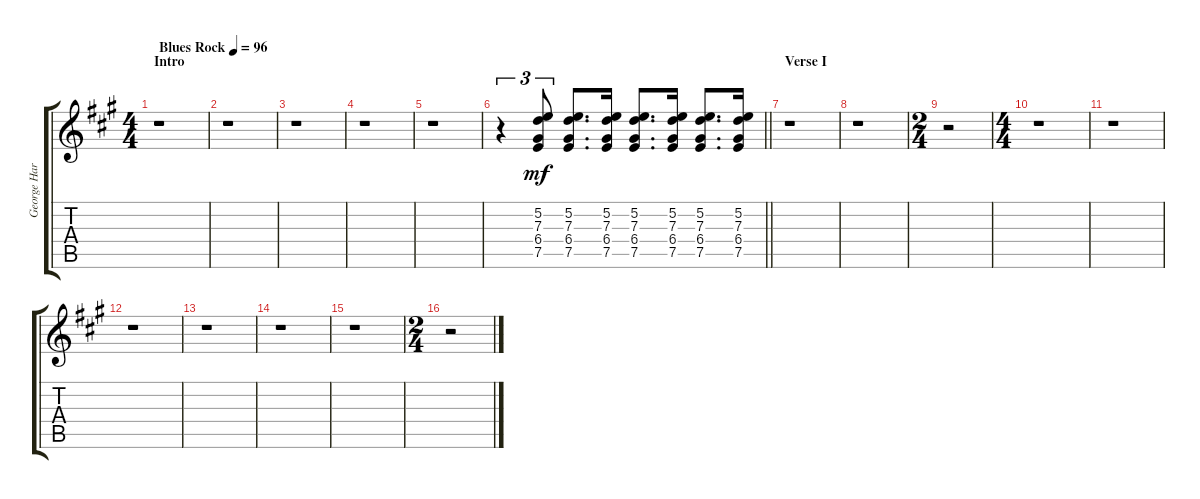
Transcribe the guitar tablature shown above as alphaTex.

\track ("George Harrison - Additonal Guitar" "George Har") {instrument overdrivenguitar}
\staff {score tabs}
\tuning (E4 B3 G3 D3 A2 E2) {hide}
\ts (4 4)
\section ("" "Intro")
\tempo (96 "Blues Rock")
\clef g2
\ks a
r.1{dy mf instrument overdrivenguitar} |
r.1 |
r.1 |
r.1 |
r.1 |
\barLineRight lightlight
r.4{tu (3 2)} (5.2 7.3 6.4 7.5).8{tu (3 2)} (5.2 7.3 6.4 7.5).8{d} (5.2 7.3 6.4 7.5).16 (5.2 7.3 6.4 7.5).8{d} (5.2 7.3 6.4 7.5).16 (5.2 7.3 6.4 7.5).8{d} (5.2 7.3 6.4 7.5).16 |
\section ("" "Verse I")
r.1 |
r.1 |
\ts (2 4)
r.2 |
\ts (4 4)
r.1 |
r.1 |
r.1 |
r.1 |
r.1 |
r.1 |
\ts (2 4)
r.2
